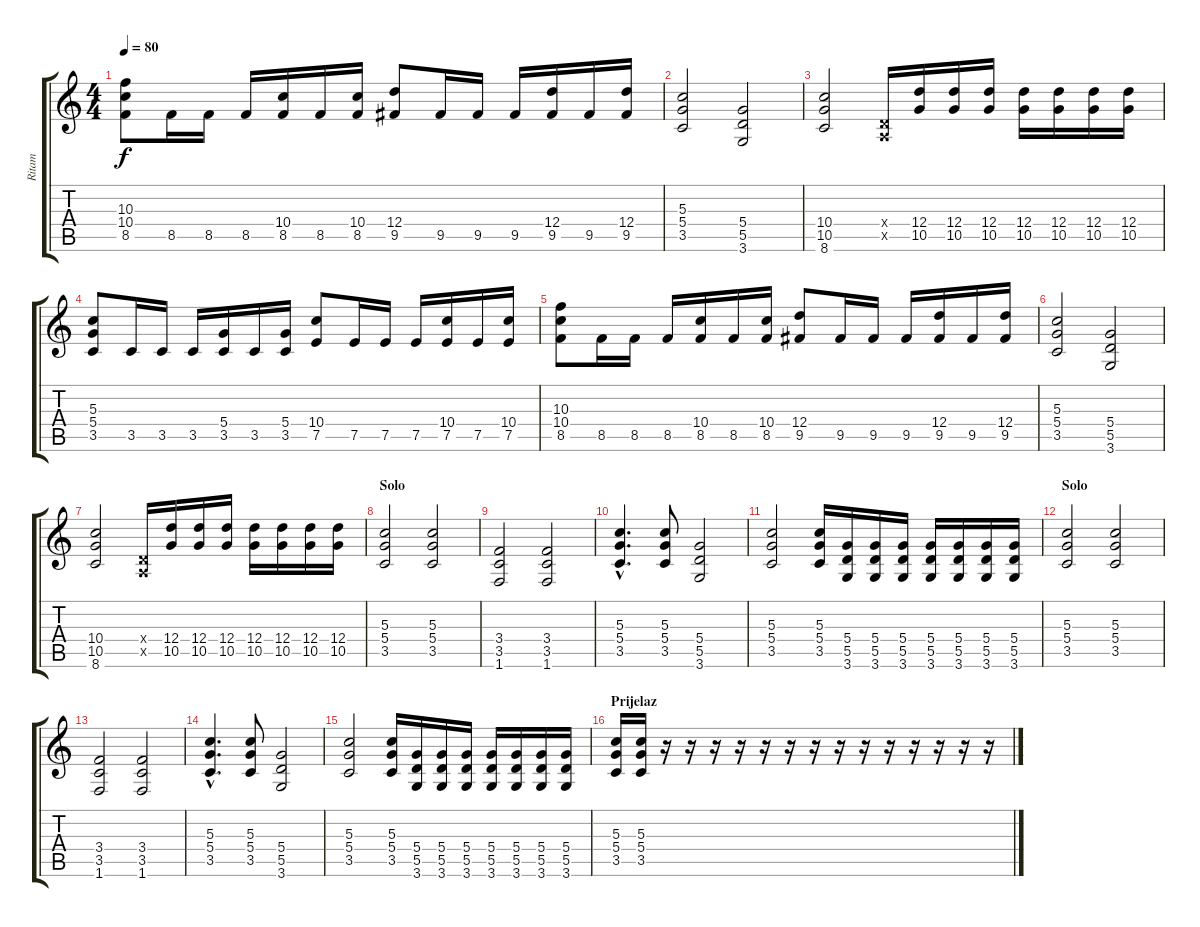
\track ("Ritam" "Ritam") {instrument distortionguitar}
\staff {score tabs}
\tuning (E4 B3 G3 D3 A2 E2) {hide}
\ts (4 4)
\tempo 80
\clef g2
\ks c
(10.3 10.4 8.5).8{dy f} 8.5.16 8.5.16 8.5.16 (10.4 8.5).16 8.5.16 (10.4 8.5).16 (12.4 9.5).8 9.5.16 9.5.16 9.5.16 (12.4 9.5).16 9.5.16 (12.4 9.5).16 |
(5.3 5.4 3.5).2 (5.4 5.5 3.6).2 |
(10.4 10.5 8.6).2 (0.4{x} 0.5{x}).16 (12.4 10.5).16 (12.4 10.5).16 (12.4 10.5).16 (12.4 10.5).16 (12.4 10.5).16 (12.4 10.5).16 (12.4 10.5).16 |
(5.3 5.4 3.5).8 3.5.16 3.5.16 3.5.16 (5.4 3.5).16 3.5.16 (5.4 3.5).16 (10.4 7.5).8 7.5.16 7.5.16 7.5.16 (10.4 7.5).16 7.5.16 (10.4 7.5).16 |
(10.3 10.4 8.5).8 8.5.16 8.5.16 8.5.16 (10.4 8.5).16 8.5.16 (10.4 8.5).16 (12.4 9.5).8 9.5.16 9.5.16 9.5.16 (12.4 9.5).16 9.5.16 (12.4 9.5).16 |
(5.3 5.4 3.5).2 (5.4 5.5 3.6).2 |
(10.4 10.5 8.6).2 (0.4{x} 0.5{x}).16 (12.4 10.5).16 (12.4 10.5).16 (12.4 10.5).16 (12.4 10.5).16 (12.4 10.5).16 (12.4 10.5).16 (12.4 10.5).16 |
\section ("" "Solo")
(5.3 5.4 3.5).2 (5.3 5.4 3.5).2 |
(3.4 3.5 1.6).2 (3.4 3.5 1.6).2 |
(5.3{hac} 5.4{hac} 3.5{hac}).4{d} (5.3 5.4 3.5).8 (5.4 5.5 3.6).2 |
(5.3 5.4 3.5).2 (5.3 5.4 3.5).16 (5.4 5.5 3.6).16 (5.4 5.5 3.6).16 (5.4 5.5 3.6).16 (5.4 5.5 3.6).16 (5.4 5.5 3.6).16 (5.4 5.5 3.6).16 (5.4 5.5 3.6).16 |
\section ("" "Solo")
(5.3 5.4 3.5).2 (5.3 5.4 3.5).2 |
(3.4 3.5 1.6).2 (3.4 3.5 1.6).2 |
(5.3{hac} 5.4{hac} 3.5{hac}).4{d} (5.3 5.4 3.5).8 (5.4 5.5 3.6).2 |
(5.3 5.4 3.5).2 (5.3 5.4 3.5).16 (5.4 5.5 3.6).16 (5.4 5.5 3.6).16 (5.4 5.5 3.6).16 (5.4 5.5 3.6).16 (5.4 5.5 3.6).16 (5.4 5.5 3.6).16 (5.4 5.5 3.6).16 |
\section ("" "Prijelaz")
(5.3 5.4 3.5).16 (5.3 5.4 3.5).16 r.16 r.16 r.16 r.16 r.16 r.16 r.16 r.16 r.16 r.16 r.16 r.16 r.16 r.16
